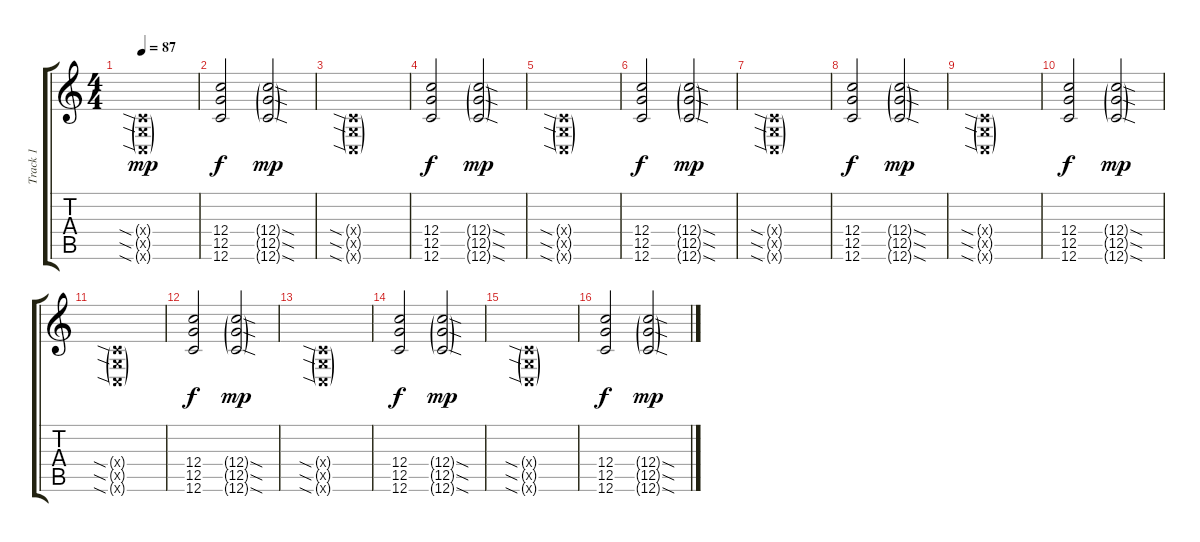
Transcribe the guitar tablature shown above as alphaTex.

\track ("Track 1" "Track 1") {instrument distortionguitar}
\staff {score tabs}
\tuning (D4 A3 F3 C3 G2 C2) {hide}
\ts (4 4)
\tempo 87
\clef g2
\ks c
(0.4{sia g x} 0.5{sia g x} 0.6{sia g x}).1{dy mp} |
(12.4 12.5 12.6).2{dy f} (12.4{sod g} 12.5{sod g} 12.6{sod g}).2{dy mp} |
(0.4{sia g x} 0.5{sia g x} 0.6{sia g x}).1 |
(12.4 12.5 12.6).2{dy f} (12.4{sod g} 12.5{sod g} 12.6{sod g}).2{dy mp} |
(0.4{sia g x} 0.5{sia g x} 0.6{sia g x}).1 |
(12.4 12.5 12.6).2{dy f} (12.4{sod g} 12.5{sod g} 12.6{sod g}).2{dy mp} |
(0.4{sia g x} 0.5{sia g x} 0.6{sia g x}).1 |
(12.4 12.5 12.6).2{dy f} (12.4{sod g} 12.5{sod g} 12.6{sod g}).2{dy mp} |
(0.4{sia g x} 0.5{sia g x} 0.6{sia g x}).1 |
(12.4 12.5 12.6).2{dy f} (12.4{sod g} 12.5{sod g} 12.6{sod g}).2{dy mp} |
(0.4{sia g x} 0.5{sia g x} 0.6{sia g x}).1 |
(12.4 12.5 12.6).2{dy f} (12.4{sod g} 12.5{sod g} 12.6{sod g}).2{dy mp} |
(0.4{sia g x} 0.5{sia g x} 0.6{sia g x}).1 |
(12.4 12.5 12.6).2{dy f} (12.4{sod g} 12.5{sod g} 12.6{sod g}).2{dy mp} |
(0.4{sia g x} 0.5{sia g x} 0.6{sia g x}).1 |
(12.4 12.5 12.6).2{dy f} (12.4{sod g} 12.5{sod g} 12.6{sod g}).2{dy mp}
